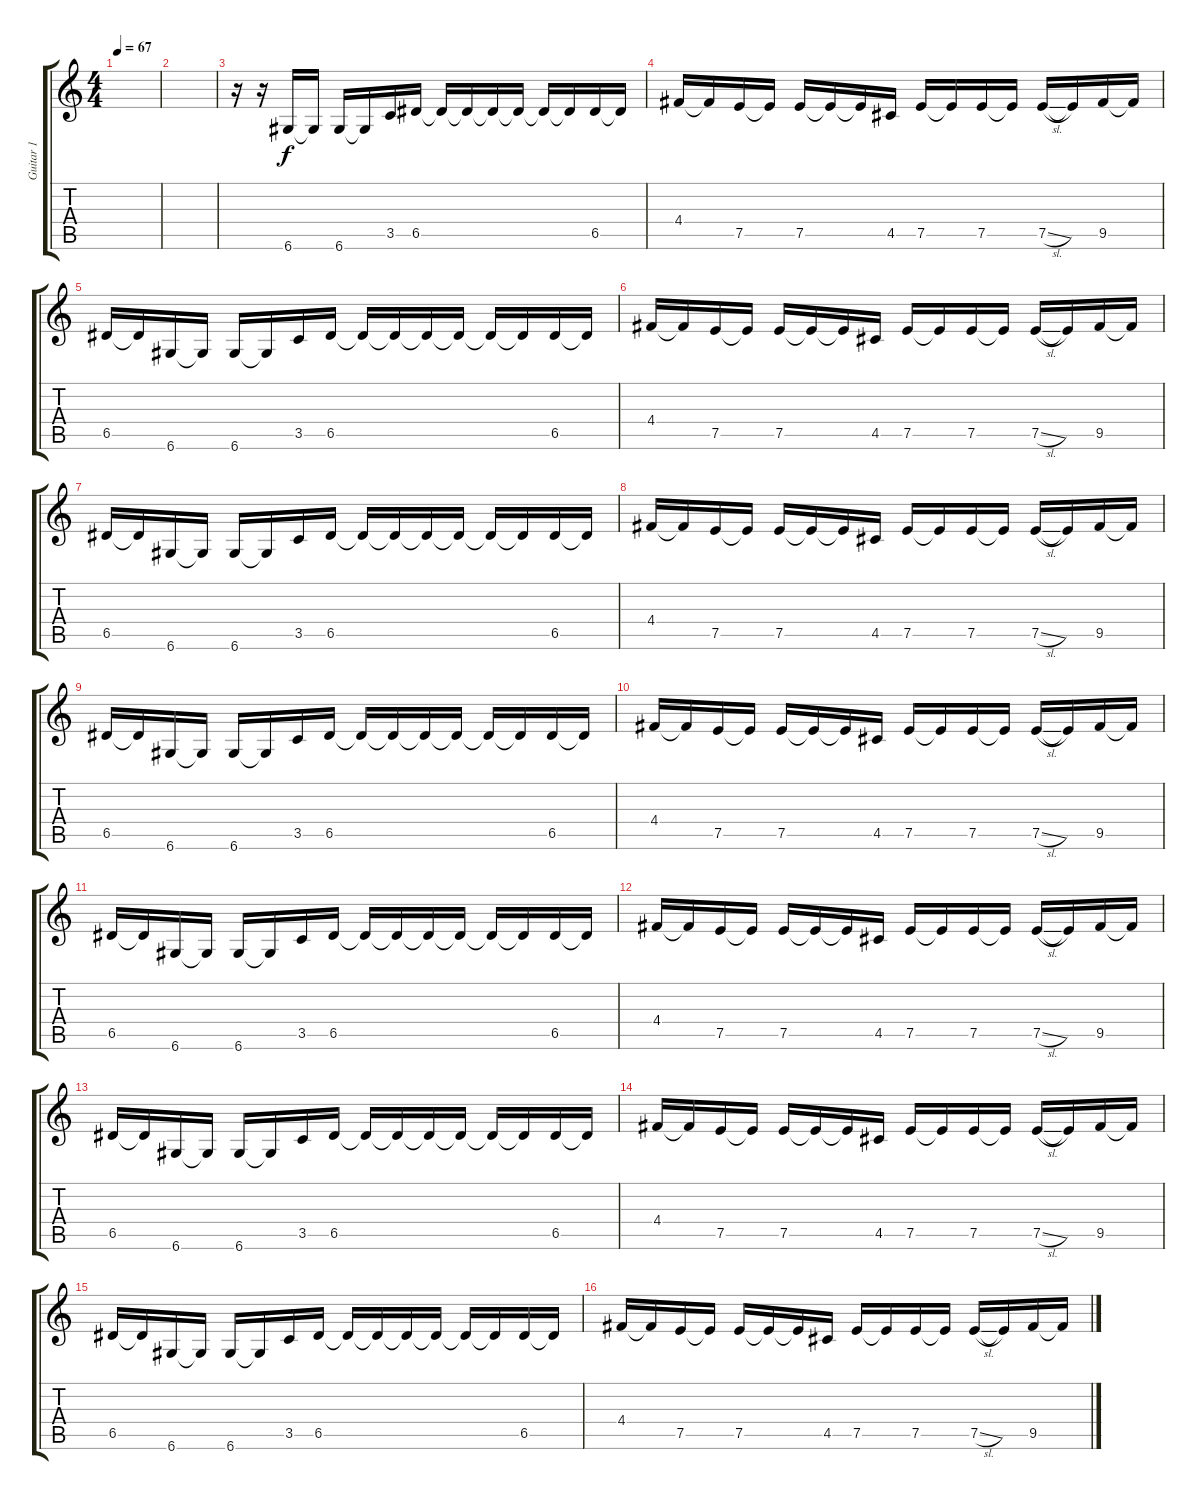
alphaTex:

\track ("Guitar 1" "Guitar 1") {instrument electricguitarjazz}
\staff {score tabs}
\tuning (E4 B3 G3 D3 A2 D2) {hide}
\ts (4 4)
\tempo 67
\clef g2
\ks c
|
|
r.16 r.16 6.6.16 6.6{t}.16 6.6.16 6.6{t}.16 3.5.16 6.5.16 6.5{t}.16 6.5{t}.16 6.5{t}.16 6.5{t}.16 6.5{t}.16 6.5{t}.16 6.5.16 6.5{t}.16 |
4.4.16 4.4{t}.16 7.5.16 7.5{t}.16 7.5.16 7.5{t}.16 7.5{t}.16 4.5.16 7.5.16 7.5{t}.16 7.5.16 7.5{t}.16 7.5{sl}.16 7.5{t}.16 9.5.16 9.5{t}.16 |
6.5.16 6.5{t}.16 6.6.16 6.6{t}.16 6.6.16 6.6{t}.16 3.5.16 6.5.16 6.5{t}.16 6.5{t}.16 6.5{t}.16 6.5{t}.16 6.5{t}.16 6.5{t}.16 6.5.16 6.5{t}.16 |
4.4.16 4.4{t}.16 7.5.16 7.5{t}.16 7.5.16 7.5{t}.16 7.5{t}.16 4.5.16 7.5.16 7.5{t}.16 7.5.16 7.5{t}.16 7.5{sl}.16 7.5{t}.16 9.5.16 9.5{t}.16 |
6.5.16 6.5{t}.16 6.6.16 6.6{t}.16 6.6.16 6.6{t}.16 3.5.16 6.5.16 6.5{t}.16 6.5{t}.16 6.5{t}.16 6.5{t}.16 6.5{t}.16 6.5{t}.16 6.5.16 6.5{t}.16 |
4.4.16 4.4{t}.16 7.5.16 7.5{t}.16 7.5.16 7.5{t}.16 7.5{t}.16 4.5.16 7.5.16 7.5{t}.16 7.5.16 7.5{t}.16 7.5{sl}.16 7.5{t}.16 9.5.16 9.5{t}.16 |
6.5.16 6.5{t}.16 6.6.16 6.6{t}.16 6.6.16 6.6{t}.16 3.5.16 6.5.16 6.5{t}.16 6.5{t}.16 6.5{t}.16 6.5{t}.16 6.5{t}.16 6.5{t}.16 6.5.16 6.5{t}.16 |
4.4.16 4.4{t}.16 7.5.16 7.5{t}.16 7.5.16 7.5{t}.16 7.5{t}.16 4.5.16 7.5.16 7.5{t}.16 7.5.16 7.5{t}.16 7.5{sl}.16 7.5{t}.16 9.5.16 9.5{t}.16 |
6.5.16 6.5{t}.16 6.6.16 6.6{t}.16 6.6.16 6.6{t}.16 3.5.16 6.5.16 6.5{t}.16 6.5{t}.16 6.5{t}.16 6.5{t}.16 6.5{t}.16 6.5{t}.16 6.5.16 6.5{t}.16 |
4.4.16 4.4{t}.16 7.5.16 7.5{t}.16 7.5.16 7.5{t}.16 7.5{t}.16 4.5.16 7.5.16 7.5{t}.16 7.5.16 7.5{t}.16 7.5{sl}.16 7.5{t}.16 9.5.16 9.5{t}.16 |
6.5.16 6.5{t}.16 6.6.16 6.6{t}.16 6.6.16 6.6{t}.16 3.5.16 6.5.16 6.5{t}.16 6.5{t}.16 6.5{t}.16 6.5{t}.16 6.5{t}.16 6.5{t}.16 6.5.16 6.5{t}.16 |
4.4.16 4.4{t}.16 7.5.16 7.5{t}.16 7.5.16 7.5{t}.16 7.5{t}.16 4.5.16 7.5.16 7.5{t}.16 7.5.16 7.5{t}.16 7.5{sl}.16 7.5{t}.16 9.5.16 9.5{t}.16 |
6.5.16 6.5{t}.16 6.6.16 6.6{t}.16 6.6.16 6.6{t}.16 3.5.16 6.5.16 6.5{t}.16 6.5{t}.16 6.5{t}.16 6.5{t}.16 6.5{t}.16 6.5{t}.16 6.5.16 6.5{t}.16 |
4.4.16 4.4{t}.16 7.5.16 7.5{t}.16 7.5.16 7.5{t}.16 7.5{t}.16 4.5.16 7.5.16 7.5{t}.16 7.5.16 7.5{t}.16 7.5{sl}.16 7.5{t}.16 9.5.16 9.5{t}.16
